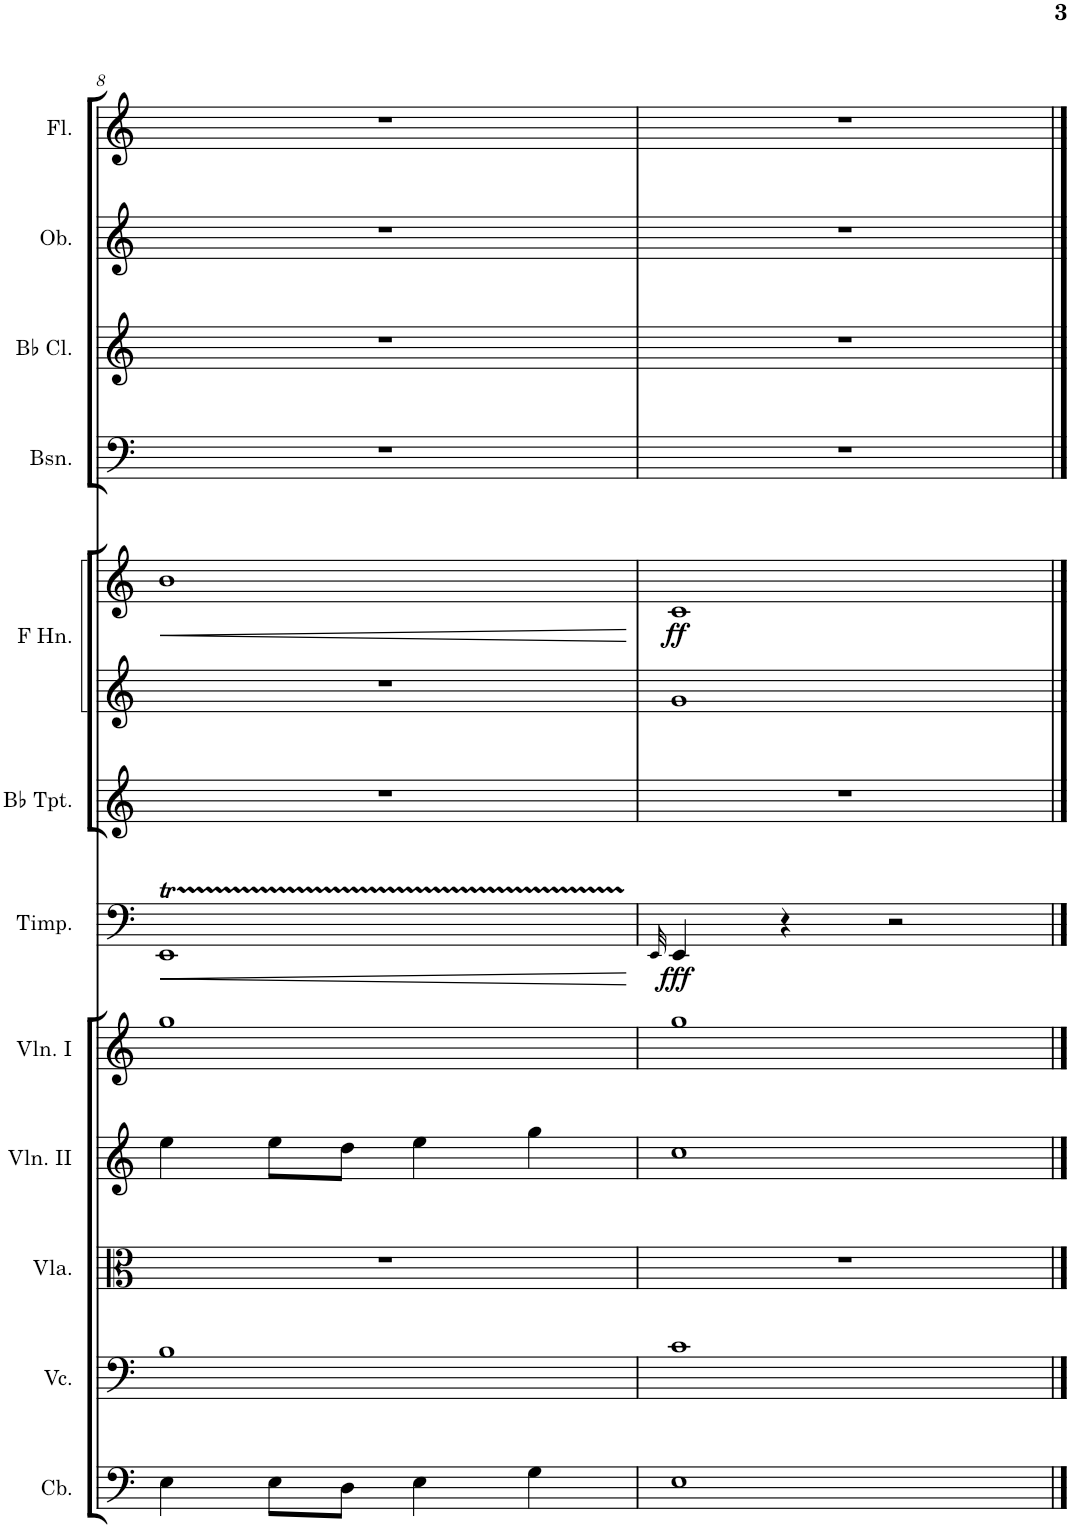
**kern	**kern	**kern	**kern	**kern	**kern	**dynam	**kern	**kern	**kern	**dynam	**kern	**kern	**kern	**kern
*part12	*part11	*part10	*part9	*part8	*part7	*part7	*part6	*part5	*part5	*part5	*part4	*part3	*part2	*part1
*staff13	*staff12	*staff11	*staff10	*staff9	*staff8	*staff8	*staff7	*staff6	*staff5	*staff5/6	*staff4	*staff3	*staff2	*staff1
*I"Contrabasses	*I"Violoncellos	*I"Violas	*I"Violins II	*I"Violins I	*I"Timpani	*	*I"Trumpets in Bb	*I"Horns in F	*	*	*I"Bassoons	*I"Clarinets in Bb	*I"Oboes	*I"Flutes
*I'Cb.	*I'Vc.	*I'Vla.	*I'Vln. II	*I'Vln. I	*I'Timp.	*	*	*	*	*	*I'Bsn.	*	*I'Ob.	*I'Fl.
!!LO:PB:g=z
*clefF4	*clefF4	*clefC3	*clefG2	*clefG2	*clefF4	*	*clefG2	*clefG2	*clefG2	*	*clefF4	*clefG2	*clefG2	*clefG2
*Trd7c12	*	*	*	*	*	*	*Trd1c2	*Trd4c7	*Trd4c7	*	*	*Trd1c2	*	*
*k[]	*k[]	*k[]	*k[]	*k[]	*k[]	*	*k[]	*k[]	*k[]	*	*k[]	*k[]	*k[]	*k[]
*M4/4	*M4/4	*M4/4	*M4/4	*M4/4	*M4/4	*	*M4/4	*M4/4	*M4/4	*	*M4/4	*M4/4	*M4/4	*M4/4
=8	=8	=8	=8	=8	=8	=8	=8	=8	=8	=8	=8	=8	=8	=8
!	!	!	!	!	!	!LO:HP:b	!	!	!	!LO:HP:b	!	!	!	!
4E\	1B	1r	4ee\	1gg	1EEt	<	1r	1r	1b	<	1r	1r	1r	1r
8E\L	.	.	8ee\L	.	.	.	.	.	.	.	.	.	.	.
8D\J	.	.	8dd\J	.	.	.	.	.	.	.	.	.	.	.
4E\	.	.	4ee\	.	.	.	.	.	.	.	.	.	.	.
4G\	.	.	4gg\	.	.	.	.	.	.	.	.	.	.	.
.	.	.	.	.	.	[	.	.	.	[	.	.	.	.
=9	=9	=9	=9	=9	=9	=9	=9	=9	=9	=9	=9	=9	=9	=9
.	.	.	.	.	32qEE/	.	.	.	.	.	.	.	.	.
!	!	!	!	!	!	!LO:DY:b	!	!	!	!LO:DY:b	!	!	!	!
1E	1c	1r	1cc	1gg	4EE/	fff	1r	1g	1c	ff	1r	1r	1r	1r
.	.	.	.	.	4r	.	.	.	.	.	.	.	.	.
.	.	.	.	.	2r	.	.	.	.	.	.	.	.	.
==	==	==	==	==	==	==	==	==	==	==	==	==	==	==
*-	*-	*-	*-	*-	*-	*-	*-	*-	*-	*-	*-	*-	*-	*-
